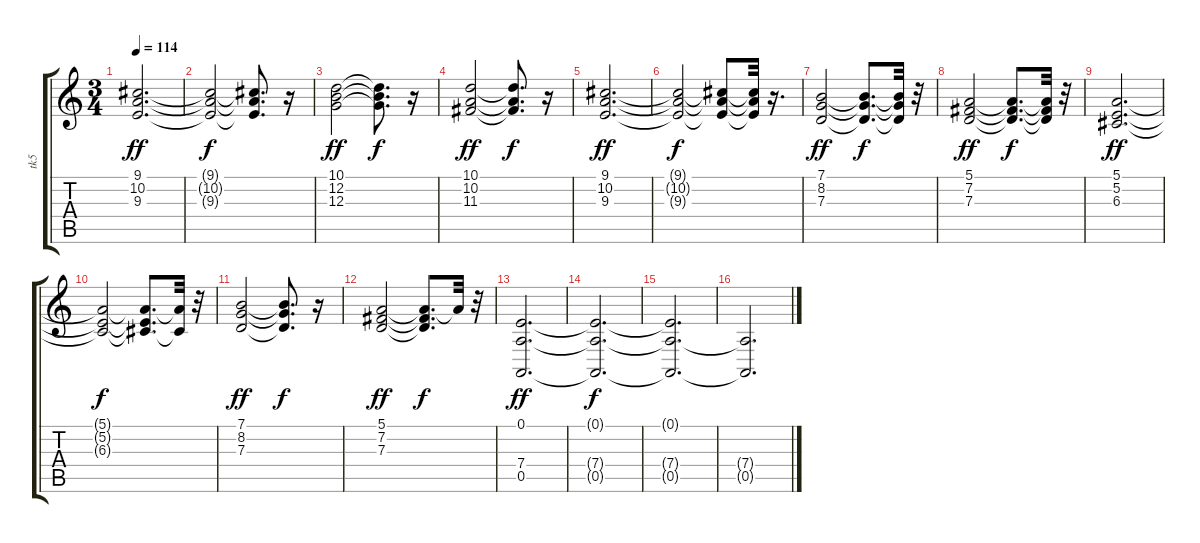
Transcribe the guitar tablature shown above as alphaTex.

\track ("tk5" "tk5") {instrument brasssection}
\staff {score tabs}
\tuning (E4 B3 G3 D3 A2 E2) {hide}
\ts (3 4)
\tempo 114
\clef g2
\ks c
(9.1 10.2 9.3).2{d dy ff} |
(9.1{t} 10.2{t} 9.3{t}).2{dy f} (9.1{t} 10.2{t} 9.3{t}).8{d} r.16 |
(10.1 12.2 12.3).2{dy ff} (10.1{t} 12.2{t} 12.3{t}).8{d dy f} r.16 |
(10.1 10.2 11.3).2{dy ff} (10.1{t} 10.2{t} 11.3{t}).8{d dy f} r.16 |
(9.1 10.2 9.3).2{d dy ff} |
(9.1{t} 10.2{t} 9.3{t}).2{dy f} (9.1{t} 10.2{t} 9.3{t}).8 (9.1{t} 10.2{t} 9.3{t}).32 r.16{d} |
(7.1 8.2 7.3).2{dy ff} (7.1{t} 8.2{t} 7.3{t}).8{d dy f} (7.1{t} 8.2{t} 7.3{t}).32 r.32 |
(5.1 7.2 7.3).2{dy ff} (5.1{t} 7.2{t} 7.3{t}).8{d dy f} (5.1{t} 7.2{t} 7.3{t}).32 r.32 |
(5.1 5.2 6.3).2{d dy ff} |
(5.1{t} 5.2{t} 6.3{t}).2{dy f} (5.1{t} 5.2{t} 6.3{t}).8{d} (5.1{t} 6.3{t}).32 r.32 |
(7.1 8.2 7.3).2{dy ff} (7.1{t} 8.2{t} 7.3{t}).8{d dy f} r.16 |
(5.1 7.2 7.3).2{dy ff} (5.1{t} 7.2{t} 7.3{t}).8{d dy f} 5.1{t}.32 r.32 |
(0.1 7.4 0.5).2{d dy ff} |
(0.1{t} 7.4{t} 0.5{t}).2{d dy f} |
(0.1{t} 7.4{t} 0.5{t}).2{d} |
(7.4{t} 0.5{t}).2{d}
